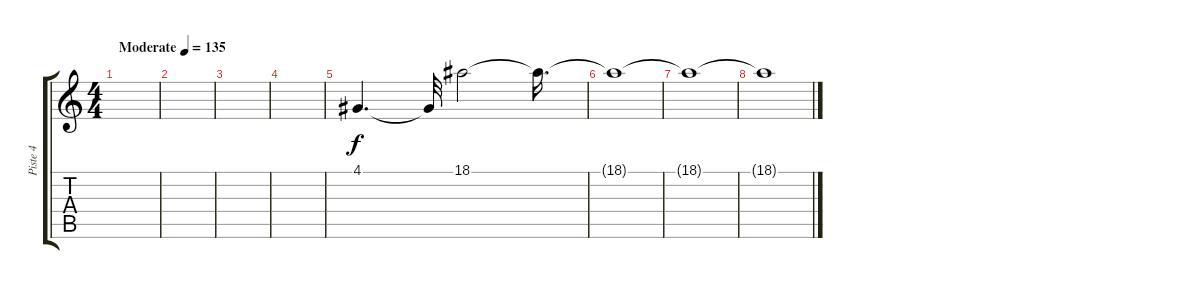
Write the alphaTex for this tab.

\track ("Piste 4" "Piste 4") {instrument tubularbells}
\staff {score tabs}
\tuning (E4 B3 G3 D3 A2 E2) {hide}
\ts (4 4)
\tempo (135 "Moderate")
\clef g2
\ks c
|
|
|
|
4.1.4{d} 4.1{t}.32 18.1.2 18.1{t}.16{d} |
18.1{t}.1 |
18.1{t}.1 |
18.1{t}.1
